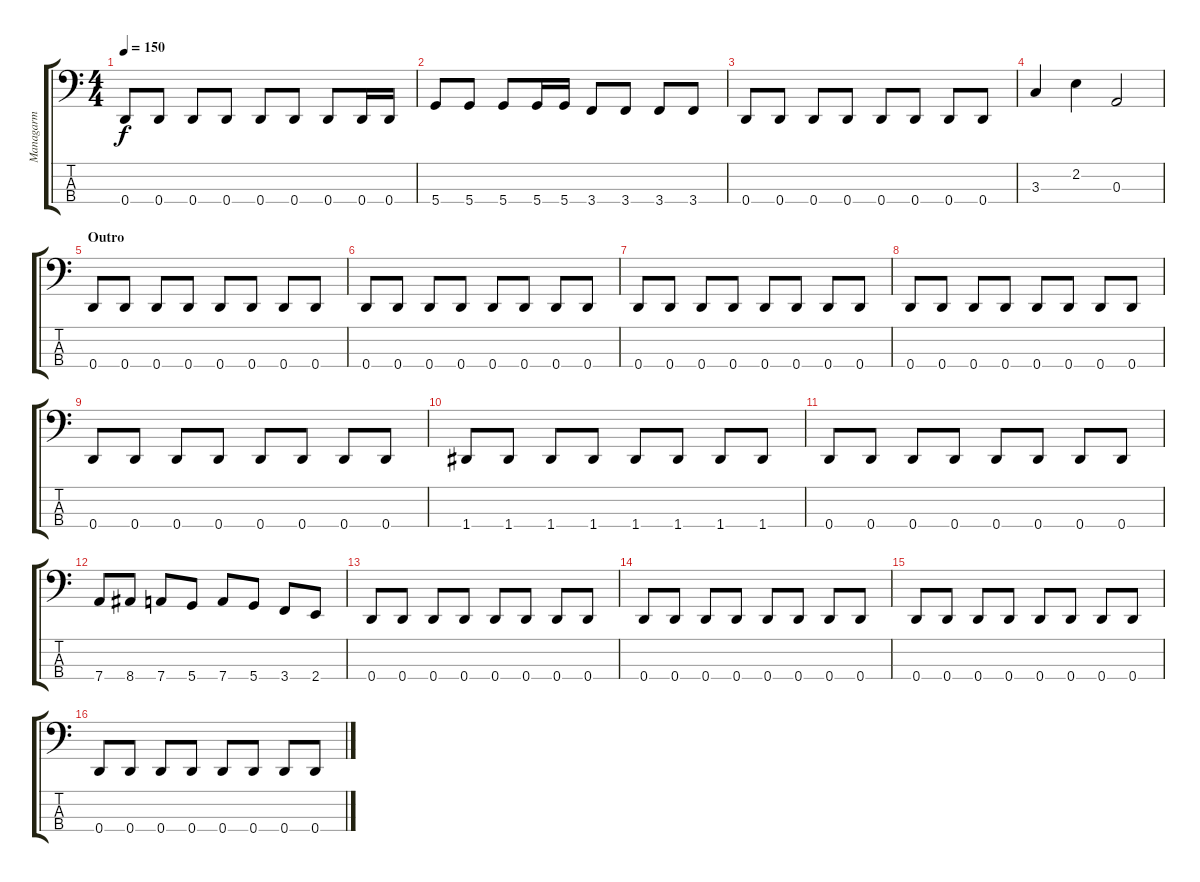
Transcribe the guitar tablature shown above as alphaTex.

\track ("Managarm" "Managarm") {instrument electricbassfinger}
\staff {score tabs}
\tuning (G2 D2 A1 D1) {hide}
\ts (4 4)
\tempo 150
\clef f4
\ks c
0.4.8{dy f} 0.4.8 0.4.8 0.4.8 0.4.8 0.4.8 0.4.8 0.4.16 0.4.16 |
5.4.8 5.4.8 5.4.8 5.4.16 5.4.16 3.4.8 3.4.8 3.4.8 3.4.8 |
0.4.8 0.4.8 0.4.8 0.4.8 0.4.8 0.4.8 0.4.8 0.4.8 |
3.3.4 2.2.4 0.3.2 |
\section ("" "Outro")
0.4.8 0.4.8 0.4.8 0.4.8 0.4.8 0.4.8 0.4.8 0.4.8 |
0.4.8 0.4.8 0.4.8 0.4.8 0.4.8 0.4.8 0.4.8 0.4.8 |
0.4.8 0.4.8 0.4.8 0.4.8 0.4.8 0.4.8 0.4.8 0.4.8 |
0.4.8 0.4.8 0.4.8 0.4.8 0.4.8 0.4.8 0.4.8 0.4.8 |
0.4.8 0.4.8 0.4.8 0.4.8 0.4.8 0.4.8 0.4.8 0.4.8 |
1.4.8 1.4.8 1.4.8 1.4.8 1.4.8 1.4.8 1.4.8 1.4.8 |
0.4.8 0.4.8 0.4.8 0.4.8 0.4.8 0.4.8 0.4.8 0.4.8 |
7.4.8 8.4.8 7.4.8 5.4.8 7.4.8 5.4.8 3.4.8 2.4.8 |
0.4.8 0.4.8 0.4.8 0.4.8 0.4.8 0.4.8 0.4.8 0.4.8 |
0.4.8 0.4.8 0.4.8 0.4.8 0.4.8 0.4.8 0.4.8 0.4.8 |
0.4.8 0.4.8 0.4.8 0.4.8 0.4.8 0.4.8 0.4.8 0.4.8 |
0.4.8 0.4.8 0.4.8 0.4.8 0.4.8 0.4.8 0.4.8 0.4.8
